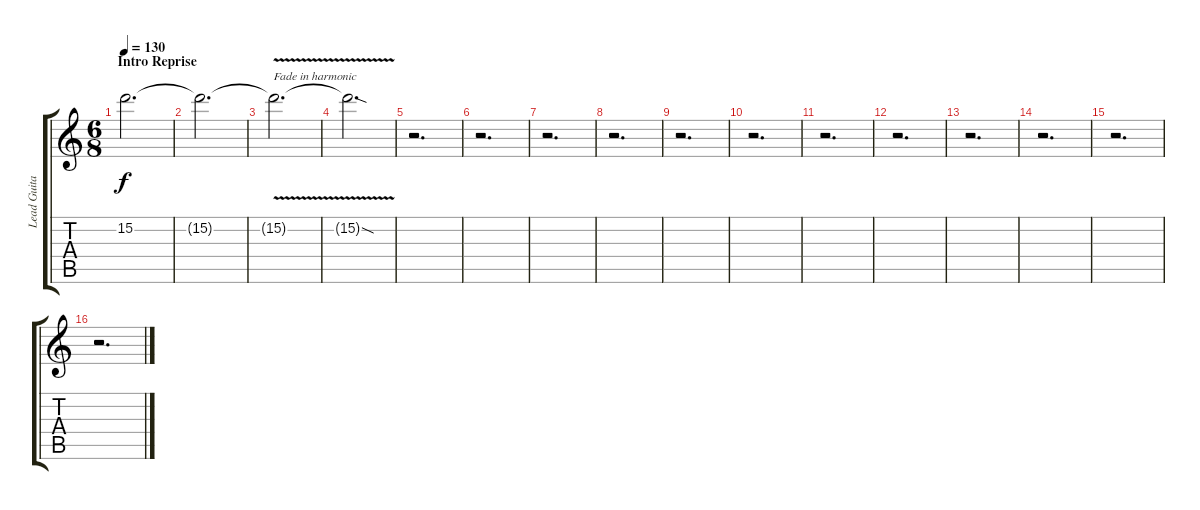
\track ("Lead Guitar" "Lead Guita") {instrument distortionguitar}
\staff {score tabs}
\tuning (E4 B3 G3 D3 A2 E2) {hide}
\ts (6 8)
\section ("" "Intro Reprise")
\tempo 130
\clef g2
\ks c
15.2.2{d dy f} |
15.2{t}.2{d} |
15.2{v t}.2{d txt "Fade in harmonic"} |
15.2{v sod t}.2{d} |
r.2{d} |
r.2{d} |
r.2{d} |
r.2{d} |
r.2{d} |
r.2{d} |
r.2{d} |
r.2{d} |
r.2{d} |
r.2{d} |
r.2{d} |
r.2{d}
